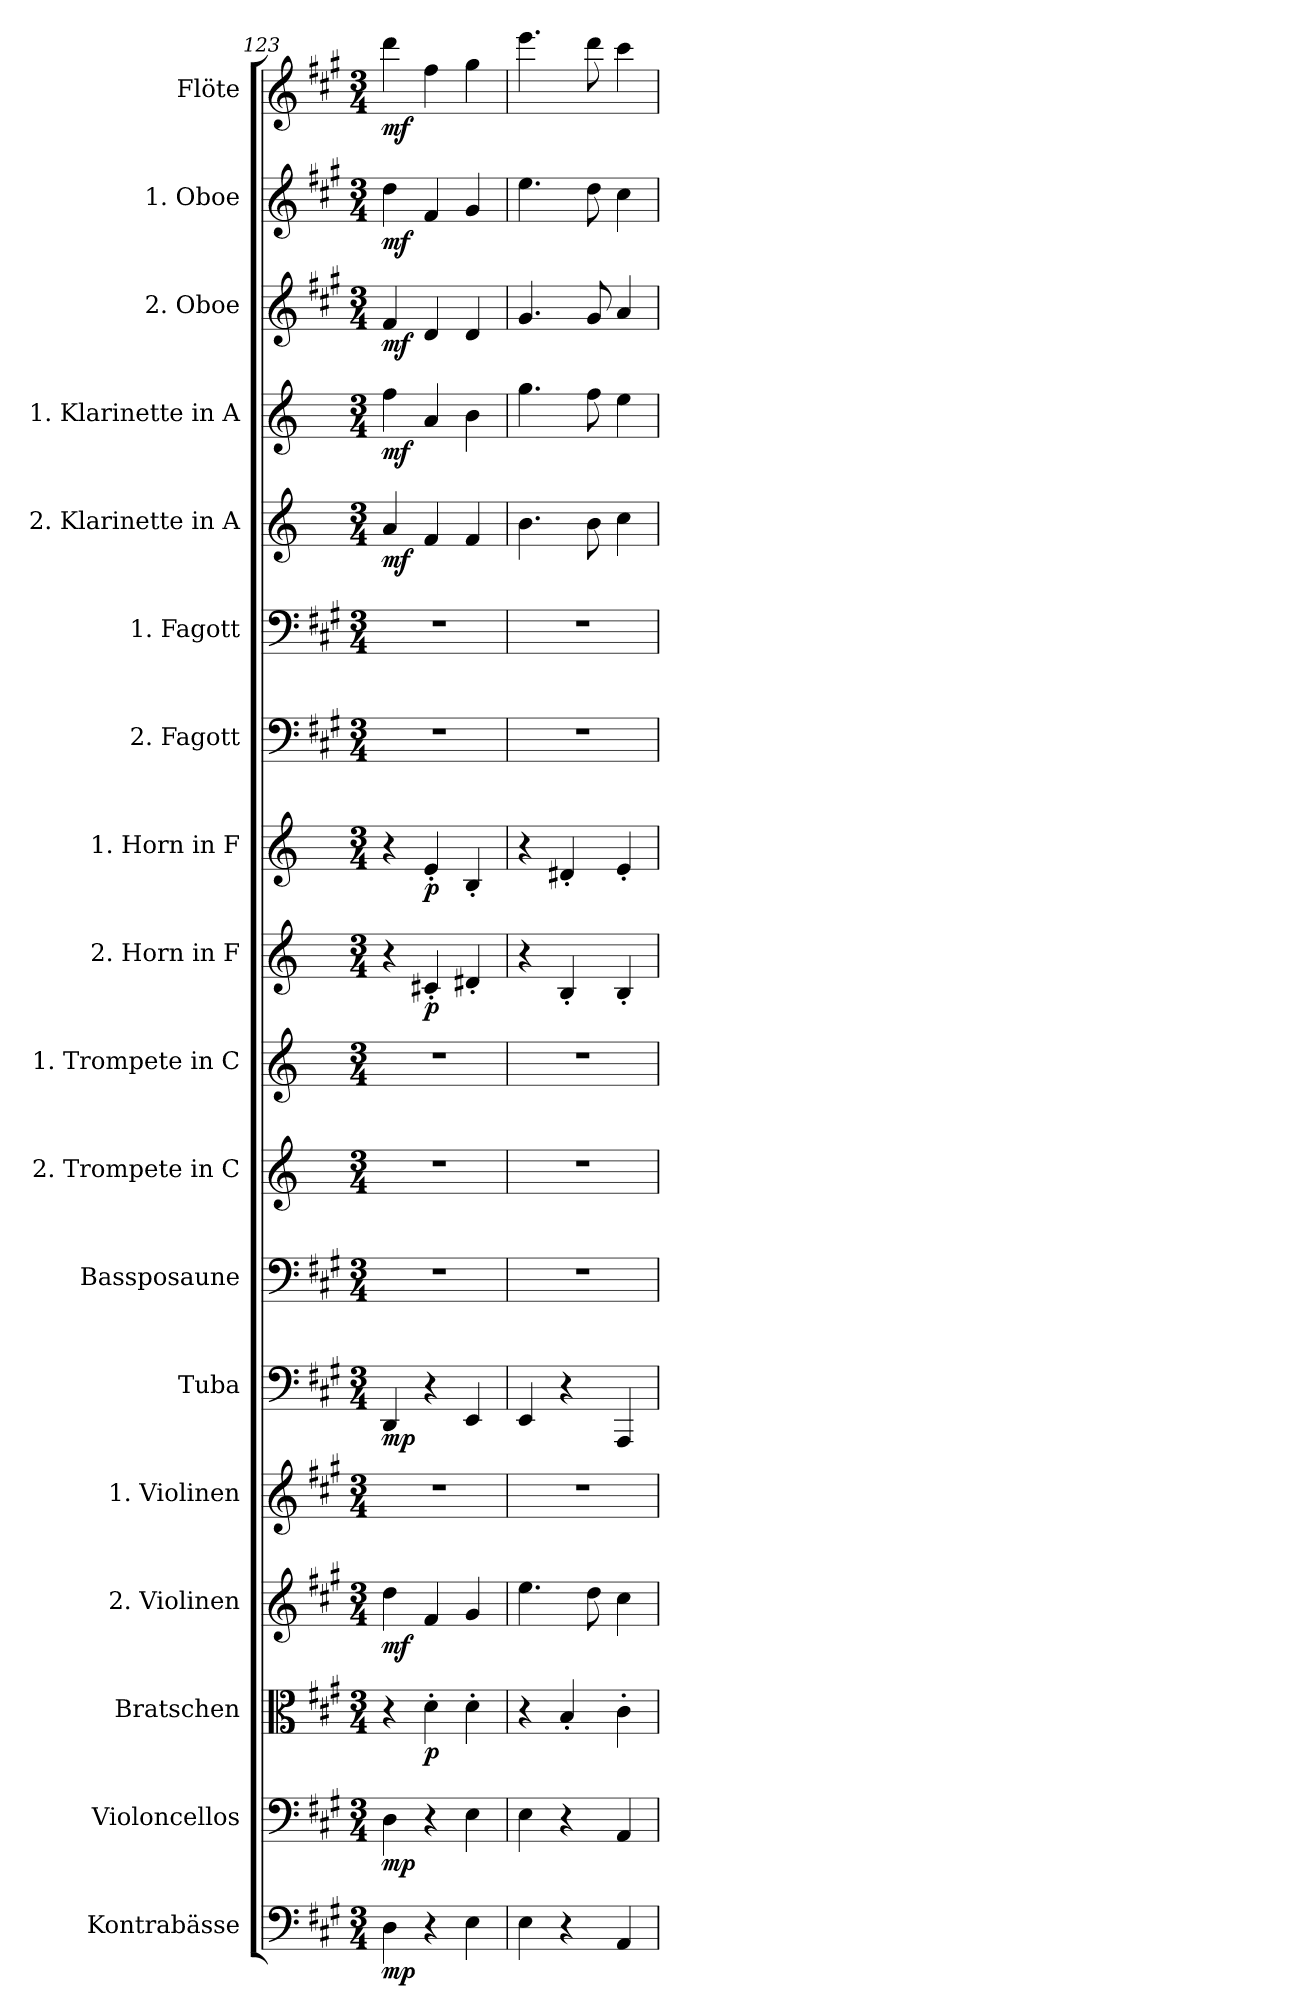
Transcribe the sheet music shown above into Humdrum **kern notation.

**kern	**dynam	**kern	**dynam	**kern	**dynam	**kern	**dynam	**kern	**kern	**dynam	**kern	**kern	**kern	**kern	**dynam	**kern	**dynam	**kern	**kern	**kern	**dynam	**kern	**dynam	**kern	**dynam	**kern	**dynam	**kern	**dynam
*part18	*part18	*part17	*part17	*part16	*part16	*part15	*part15	*part14	*part13	*part13	*part12	*part11	*part10	*part9	*part9	*part8	*part8	*part7	*part6	*part5	*part5	*part4	*part4	*part3	*part3	*part2	*part2	*part1	*part1
*staff18	*staff18	*staff17	*staff17	*staff16	*staff16	*staff15	*staff15	*staff14	*staff13	*staff13	*staff12	*staff11	*staff10	*staff9	*staff9	*staff8	*staff8	*staff7	*staff6	*staff5	*staff5	*staff4	*staff4	*staff3	*staff3	*staff2	*staff2	*staff1	*staff1
*I"Kontrabässe	*	*I"Violoncellos	*	*I"Bratschen	*	*I"2. Violinen	*	*I"1. Violinen	*I"Tuba	*	*I"Bassposaune	*I"2. Trompete in C	*I"1. Trompete in C	*I"2. Horn in F	*	*I"1. Horn in F	*	*I"2. Fagott	*I"1. Fagott	*I"2. Klarinette in A	*	*I"1. Klarinette in A	*	*I"2. Oboe	*	*I"1. Oboe	*	*I"Flöte	*
*I'Kbs.	*	*I'Vcs.	*	*I'Bran.	*	*I'2. Vln.	*	*I'1. Vln.	*I'Tba.	*	*I'B.psn.	*	*	*	*	*	*	*I'2. Fgt.	*I'1. Fgt.	*	*	*	*	*I'2. Ob.	*	*I'1. Ob.	*	*I'Fl.	*
!!LO:PB:g=z
*clefF4	*	*clefF4	*	*clefC3	*	*clefG2	*	*clefG2	*clefF4	*	*clefF4	*clefG2	*clefG2	*clefG2	*	*clefG2	*	*clefF4	*clefF4	*clefG2	*	*clefG2	*	*clefG2	*	*clefG2	*	*clefG2	*
*ITrd7c12	*	*	*	*	*	*	*	*	*	*	*	*	*	*ITrd4c7	*	*ITrd4c7	*	*	*	*ITrd2c3	*	*ITrd2c3	*	*	*	*	*	*	*
*k[f#c#g#]	*	*k[f#c#g#]	*	*k[f#c#g#]	*	*k[f#c#g#]	*	*k[f#c#g#]	*k[f#c#g#]	*	*k[f#c#g#]	*k[]	*k[]	*k[b-]	*	*k[b-]	*	*k[f#c#g#]	*k[f#c#g#]	*k[f#c#g#]	*	*k[f#c#g#]	*	*k[f#c#g#]	*	*k[f#c#g#]	*	*k[f#c#g#]	*
*M3/4	*	*M3/4	*	*M3/4	*	*M3/4	*	*M3/4	*M3/4	*	*M3/4	*M3/4	*M3/4	*M3/4	*	*M3/4	*	*M3/4	*M3/4	*M3/4	*	*M3/4	*	*M3/4	*	*M3/4	*	*M3/4	*
=123	=123	=123	=123	=123	=123	=123	=123	=123	=123	=123	=123	=123	=123	=123	=123	=123	=123	=123	=123	=123	=123	=123	=123	=123	=123	=123	=123	=123	=123
!	!LO:DY:b	!	!LO:DY:b	!	!	!	!LO:DY:b	!	!	!LO:DY:b	!	!	!	!	!	!	!	!	!	!	!LO:DY:b	!	!LO:DY:b	!	!LO:DY:b	!	!LO:DY:b	!	!LO:DY:b
4DD\	mp	4D\	mp	4r	.	4dd\	mf	2.r	4DD/	mp	2.r	2.r	2.r	4r	.	4r	.	2.r	2.r	4f#/	mf	4dd\	mf	4f#/	mf	4dd\	mf	4ddd\	mf
!	!	!	!	!	!LO:DY:b	!	!	!	!	!	!	!	!	!	!LO:DY:b	!	!LO:DY:b	!	!	!	!	!	!	!	!	!	!	!	!
4r	.	4r	.	4d'\	p	4f#/	.	.	4r	.	.	.	.	4F#X'/	p	4A'/	p	.	.	4d/	.	4f#/	.	4d/	.	4f#/	.	4ff#\	.
4EE\	.	4E\	.	4d'\	.	4g#/	.	.	4EE/	.	.	.	.	4G#X'/	.	4E'/	.	.	.	4d/	.	4g#\	.	4d/	.	4g#/	.	4gg#\	.
=124	=124	=124	=124	=124	=124	=124	=124	=124	=124	=124	=124	=124	=124	=124	=124	=124	=124	=124	=124	=124	=124	=124	=124	=124	=124	=124	=124	=124	=124
4EE\	.	4E\	.	4r	.	4.ee\	.	2.r	4EE/	.	2.r	2.r	2.r	4r	.	4r	.	2.r	2.r	4.g#\	.	4.ee\	.	4.g#/	.	4.ee\	.	4.eee\	.
4r	.	4r	.	4B'/	.	.	.	.	4r	.	.	.	.	4E'/	.	4G#X'/	.	.	.	.	.	.	.	.	.	.	.	.	.
.	.	.	.	.	.	8dd\	.	.	.	.	.	.	.	.	.	.	.	.	.	8g#\	.	8dd\	.	8g#/	.	8dd\	.	8ddd\	.
4AAA/	.	4AA/	.	4c#'\	.	4cc#\	.	.	4AAA/	.	.	.	.	4E'/	.	4A'/	.	.	.	4a\	.	4cc#\	.	4a/	.	4cc#\	.	4ccc#\	.
=	=	=	=	=	=	=	=	=	=	=	=	=	=	=	=	=	=	=	=	=	=	=	=	=	=	=	=	=	=
*-	*-	*-	*-	*-	*-	*-	*-	*-	*-	*-	*-	*-	*-	*-	*-	*-	*-	*-	*-	*-	*-	*-	*-	*-	*-	*-	*-	*-	*-
